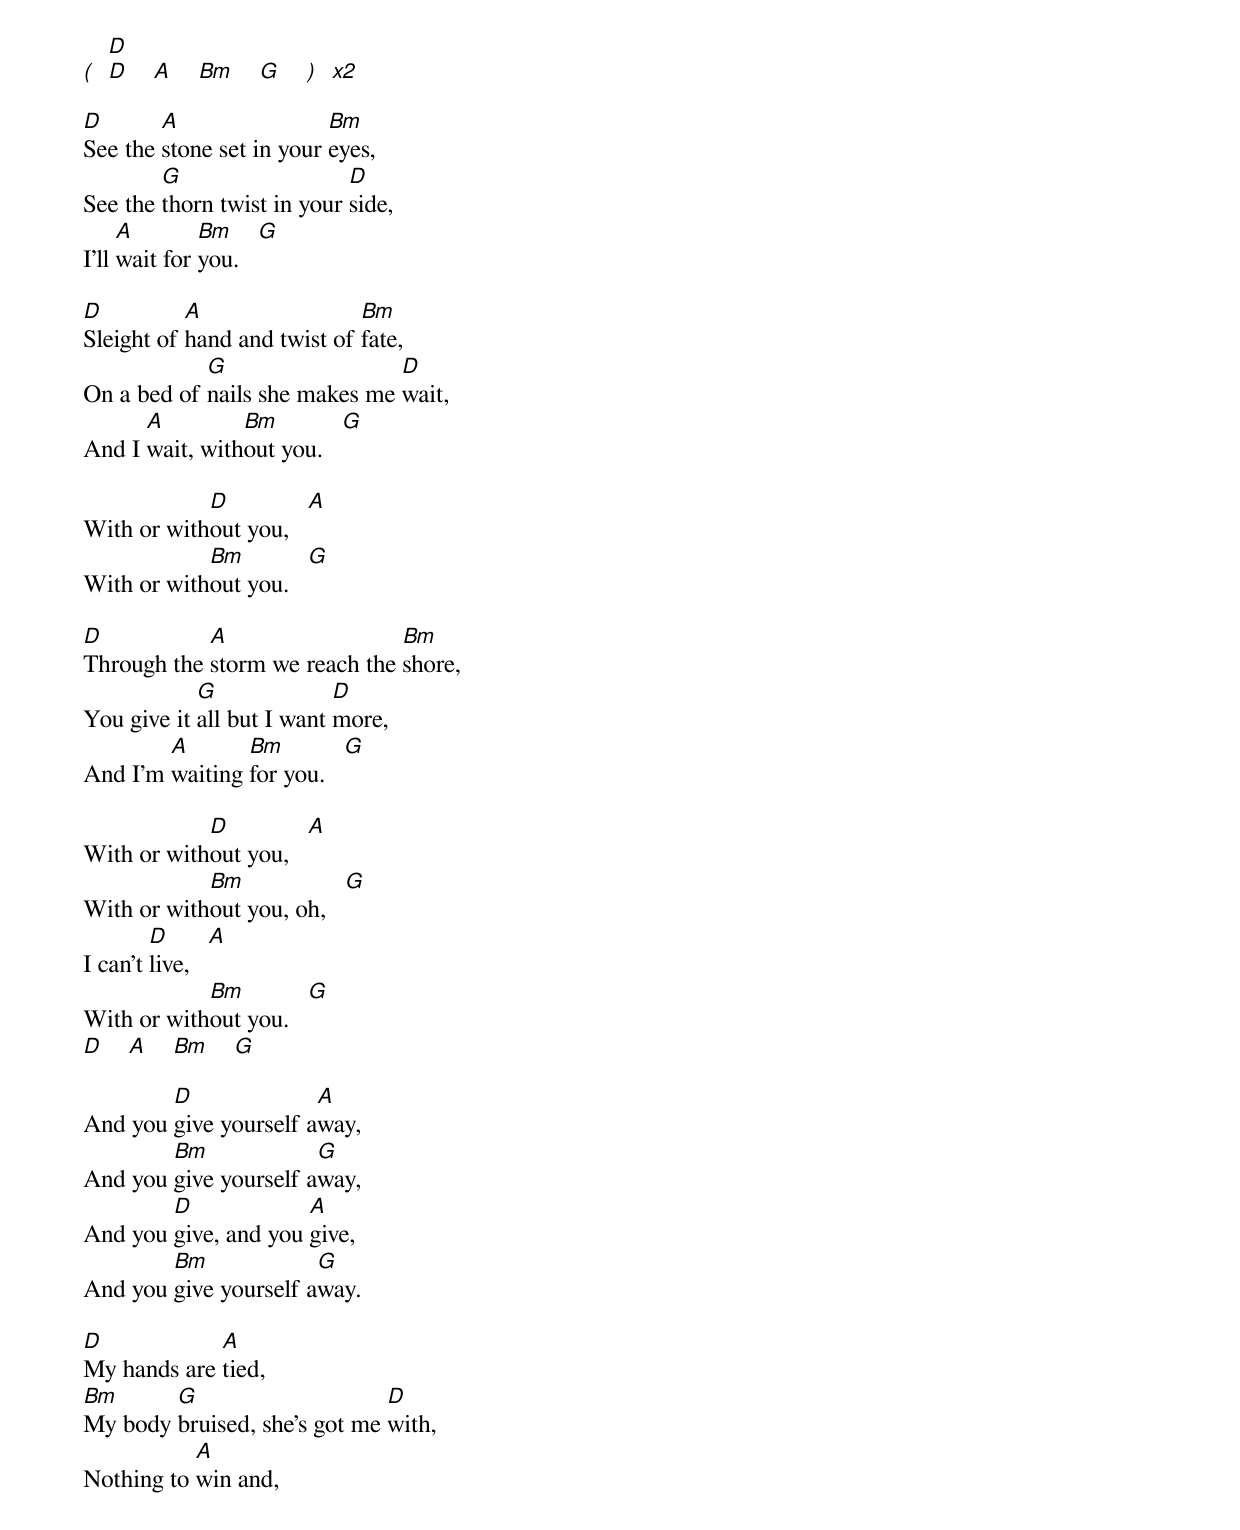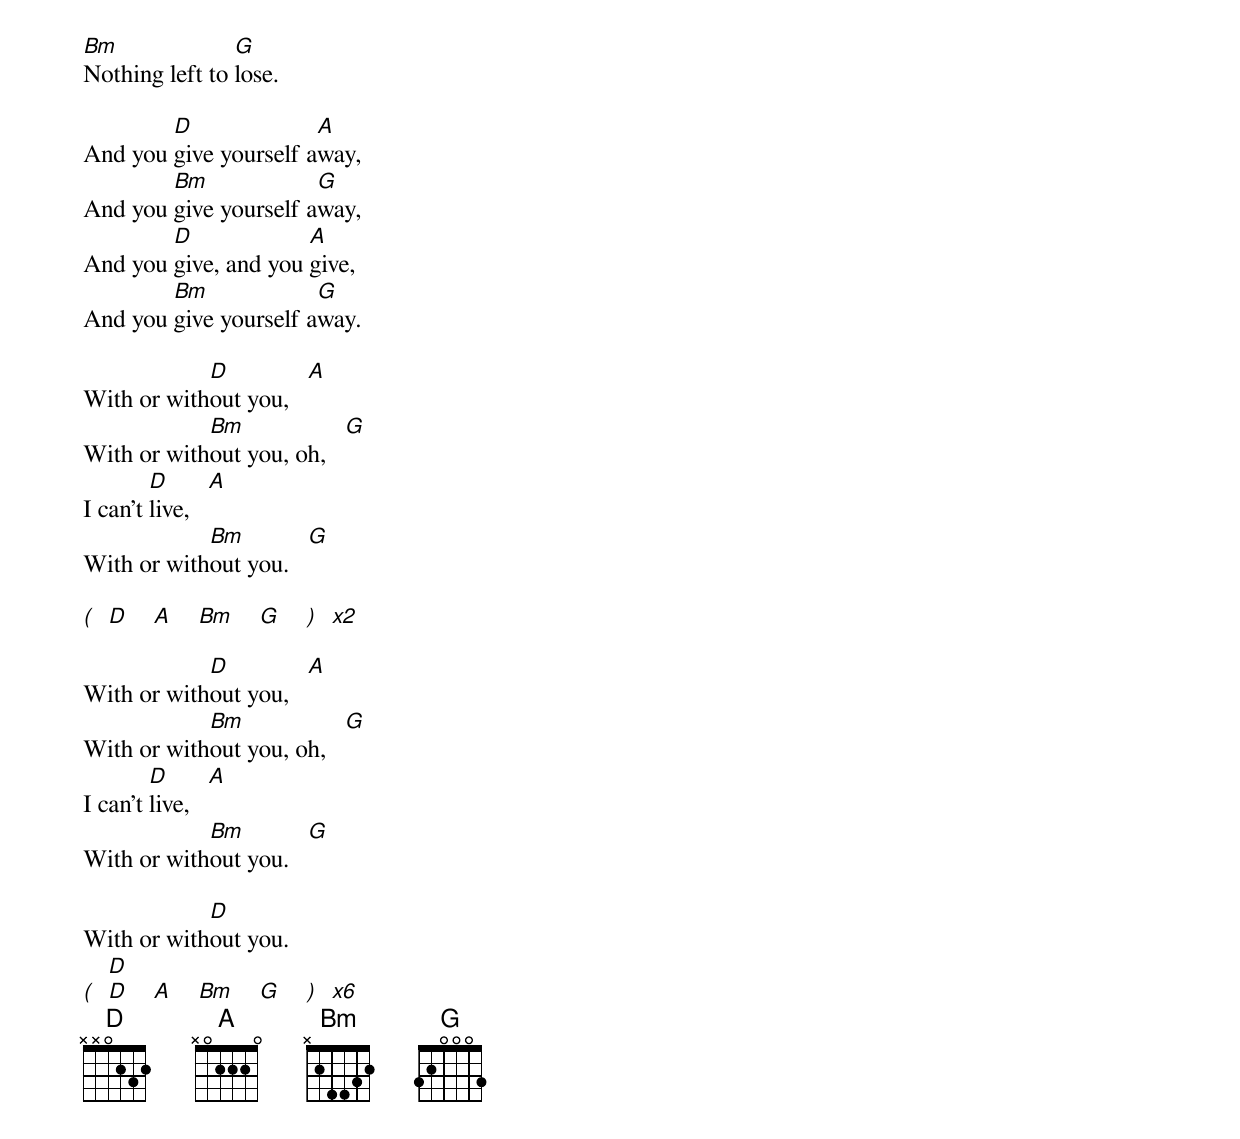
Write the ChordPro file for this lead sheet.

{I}
    [D]
[(]  [D]    [A]    [Bm]    [G]    [)]  [x2]

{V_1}
[D]See the [A]stone set in your [Bm]eyes,
See the [G]thorn twist in your [D]side,
I'll [A]wait for [Bm]you.   [G]

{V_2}
[D]Sleight of [A]hand and twist of [Bm]fate,
On a bed of [G]nails she makes me [D]wait,
And I [A]wait, with[Bm]out you.   [G]

{C}
With or with[D]out you,   [A]
With or with[Bm]out you.   [G]

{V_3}
[D]Through the [A]storm we reach the [Bm]shore,
You give it [G]all but I want [D]more,
And I'm [A]waiting [Bm]for you.   [G]

{C}
With or with[D]out you,   [A]
With or with[Bm]out you, oh,   [G]
I can't [D]live,   [A]
With or with[Bm]out you.   [G]
[D]    [A]    [Bm]    [G]

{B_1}
And you [D]give yourself a[A]way,
And you [Bm]give yourself a[G]way,
And you [D]give, and you [A]give,
And you [Bm]give yourself a[G]way.

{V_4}
[D]My hands are [A]tied,
[Bm]My body [G]bruised, she's got me [D]with,
Nothing to [A]win and,
[Bm]Nothing left to [G]lose.

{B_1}
And you [D]give yourself a[A]way,
And you [Bm]give yourself a[G]way,
And you [D]give, and you [A]give,
And you [Bm]give yourself a[G]way.

{C}
With or with[D]out you,   [A]
With or with[Bm]out you, oh,   [G]
I can't [D]live,   [A]
With or with[Bm]out you.   [G]

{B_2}
[(]  [D]    [A]    [Bm]    [G]    [)]  [x2]

{C}
With or with[D]out you,   [A]
With or with[Bm]out you, oh,   [G]
I can't [D]live,   [A]
With or with[Bm]out you.   [G]

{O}
With or with[D]out you.
    [D]
[(]  [D]    [A]    [Bm]    [G]    [)]  [x6]
